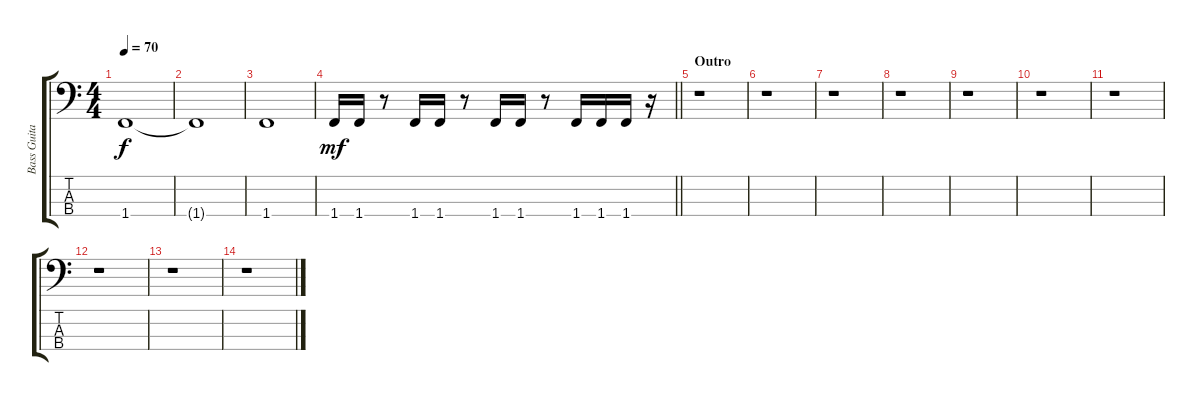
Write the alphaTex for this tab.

\track ("Bass Guitar" "Bass Guita") {instrument slapbass2}
\staff {score tabs}
\tuning (G2 D2 A1 E1) {hide}
\ts (4 4)
\tempo 70
\clef f4
\ks c
1.4.1{dy f} |
1.4{t}.1 |
1.4.1 |
\barLineRight lightlight
1.4.16{dy mf} 1.4.16 r.8 1.4.16 1.4.16 r.8 1.4.16 1.4.16 r.8 1.4.16 1.4.16 1.4.16{volume 6} r.16 |
\section ("" "Outro")
r.1 |
r.1 |
r.1 |
r.1 |
r.1 |
r.1 |
r.1 |
r.1 |
r.1 |
r.1
